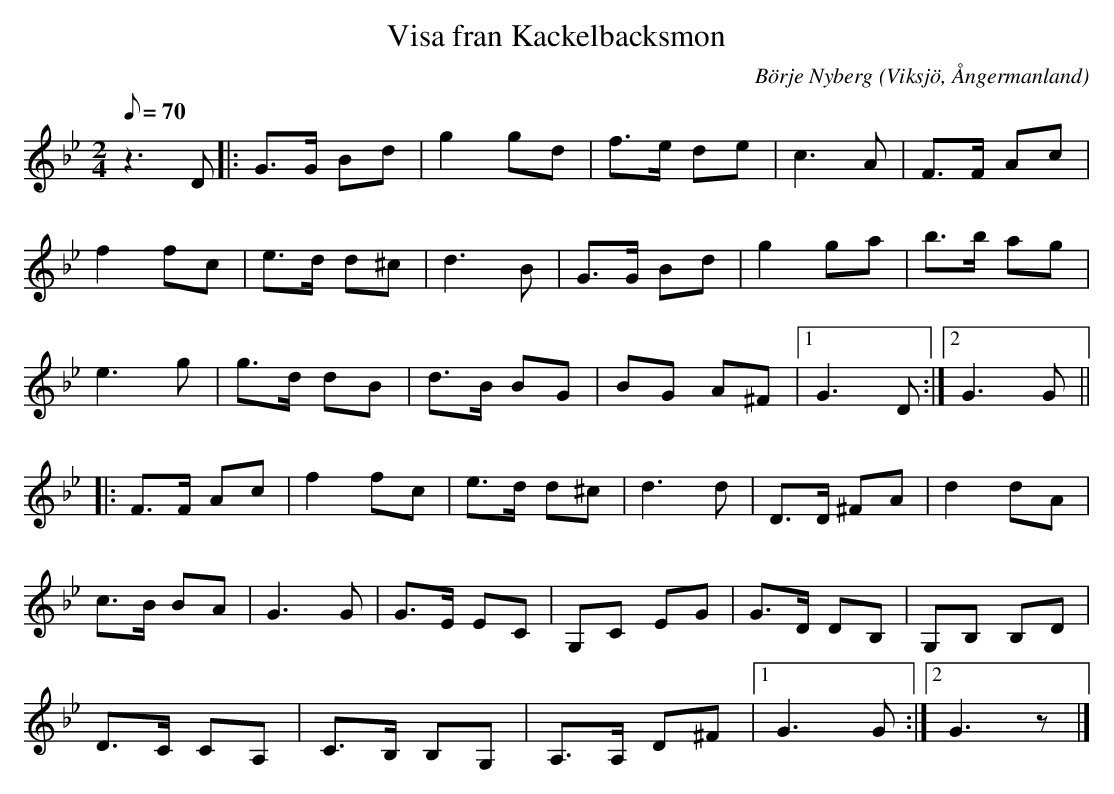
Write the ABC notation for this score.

X:1
T:Visa fran Kackelbacksmon
C:Börje Nyberg
O:Viksjö, Ångermanland
M:2/4
L:1/8
Q:70
K:Gm
z2> D2|: G>G Bd | g2 gd | f>e de | c2>A2 | F>F Ac |
f2 fc | e>d d^c | d2>B2 | G>G Bd |g2 ga | b>b ag |
e2> g2 | g>d dB |d>B BG |BG A^F |1 G2> D2 :|2 G2> G2 ||
|: F>F Ac | f2 fc | e>d d^c | d2>d2 | D>D ^FA | d2 dA |
c>B BA |G2> G2 | G>E EC | G,C EG | G>D DB, | G,B, B,D |
D>C CA, | C>B, B,G, | A,>A, D^F |1 G2> G2 :|2 G2> z2 |]
